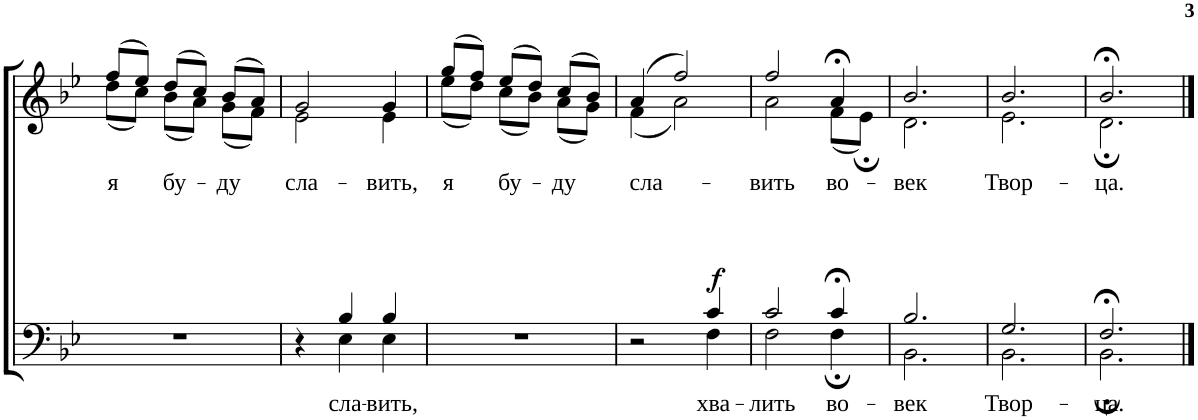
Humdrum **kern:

**kern	**text	**dynam	**kern	**text
*part2	*part2	*part2	*part1	*part1
*staff2	*staff2	*staff2	*staff1	*staff1
*I"T. B.	*	*	*I"S. A.	*
!!LO:PB:g=z
*clefF4	*	*	*clefG2	*
*k[b-e-]	*	*	*k[b-e-]	*
*B-:	*	*	*B-:	*
*M3/4	*	*	*M3/4	*
=81	=81	=81	=81	=81
!	!	!	!	!LO:LY:b
*	*	*	*^	*
2.r	.	.	(>8ff/L	(8dd\L	я
.	.	.	8ee-/J)	8cc\J)	.
!	!	!	!	!	!LO:LY:b
.	.	.	(>8dd/L	(8b-\L	бу-
.	.	.	8cc/J)	8a\J)	.
!	!	!	!	!	!LO:LY:b
.	.	.	(>8b-/L	(8g\L	-ду
.	.	.	8a/J)	8f\J)	.
=82	=82	=82	=82	=82	=82
*^	*	*	*	*	*
!	!	!	!	!	!	!LO:LY:b
4r	4ryy	.	.	2g/	2e-\	сла-
!	!	!LO:LY:b	!	!	!	!
4B-/	4E-\	сла-	.	.	.	.
!	!	!LO:LY:b	!	!	!	!LO:LY:b
4B-/	4E-\	-вить,	.	4g/	4e-\	-вить,
=83	=83	=83	=83	=83	=83	=83
!	!	!	!	!	!	!LO:LY:b
*v	*v	*	*	*	*	*
2.r	.	.	(>8gg/L	(8ee-\L	я
.	.	.	8ff/J)	8dd\J)	.
!	!	!	!	!	!LO:LY:b
.	.	.	(>8ee-/L	(8cc\L	бу-
.	.	.	8dd/J)	8b-\J)	.
!	!	!	!	!	!LO:LY:b
.	.	.	(>8cc/L	(8a\L	-ду
.	.	.	8b-/J)	8g\J)	.
=84	=84	=84	=84	=84	=84
*^	*	*	*	*	*
!	!	!	!	!	!	!LO:LY:b
2r	2ryy	.	.	(>4a/	(4f\	сла-
.	.	.	.	2ff/)	2a\)	.
!	!	!LO:LY:b	!LO:DY:a	!	!	!
4c/	4F\	хва-	f	.	.	.
=85	=85	=85	=85	=85	=85	=85
!	!	!LO:LY:b	!	!	!	!LO:LY:b
2c/	2F\	-лить	.	2ff/	2a\	-вить
!	!	!LO:LY:b	!	!	!	!LO:LY:b
4c;</	4F;\	во-	.	4a;</	(8f\L	во-
.	.	.	.	.	8e-;\J)	.
=86	=86	=86	=86	=86	=86	=86
!	!	!LO:LY:b	!	!	!	!LO:LY:b
2.B-/	2.BB-\	-век	.	2.b-/	2.d\	-век
=87	=87	=87	=87	=87	=87	=87
!	!	!LO:LY:b	!	!	!	!LO:LY:b
2.G/	2.BB-\	Твор-	.	2.b-/	2.e-\	Твор-
=88	=88	=88	=88	=88	=88	=88
!	!	!LO:LY:b	!	!	!	!LO:LY:b
2.F;</	2.BB-;\	-ца.	.	2.b-;</	2.d;\	-ца.
*v	*v	*	*	*	*	*
*	*	*	*v	*v	*
==	==	==	==	==
*-	*-	*-	*-	*-
